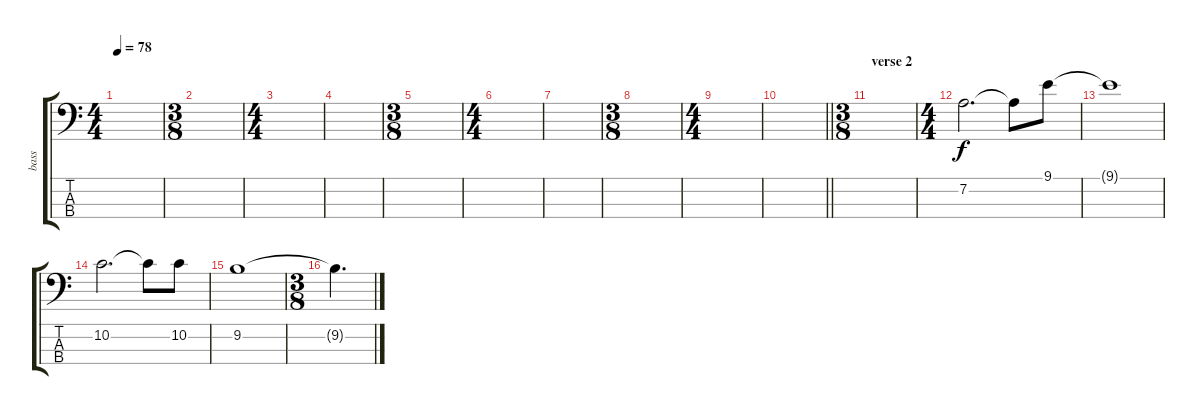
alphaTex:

\track ("bass" "bass") {instrument electricbassfinger}
\staff {score tabs}
\tuning (G2 D2 A1 E1) {hide}
\ts (4 4)
\tempo 78
\clef f4
\ks c
|
\ts (3 8)
|
\ts (4 4)
|
|
\ts (3 8)
|
\ts (4 4)
|
|
\ts (3 8)
|
\ts (4 4)
|
\barLineRight lightlight
|
\ts (3 8)
\section ("" "verse 2")
|
\ts (4 4)
7.2.2{d} 7.2{t}.8 9.1.8 |
9.1{t}.1 |
10.2.2{d} 10.2{t}.8 10.2.8 |
9.2.1 |
\ts (3 8)
9.2{t}.4{d}
